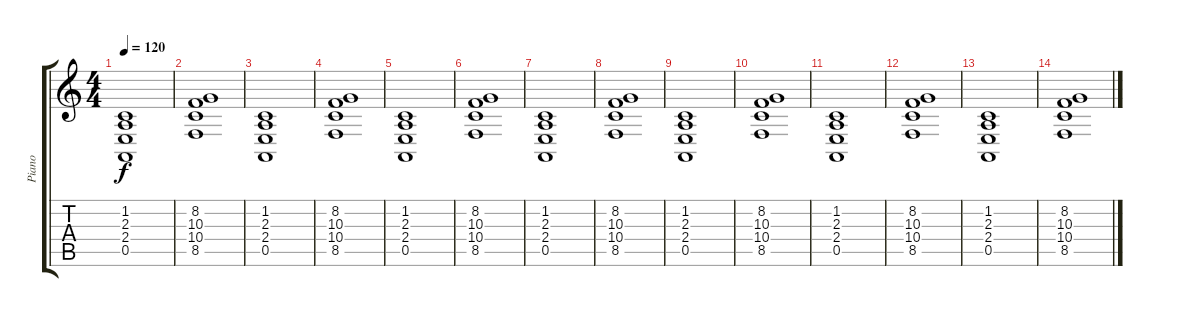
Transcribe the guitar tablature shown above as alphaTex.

\track ("Piano" "Piano") {instrument acousticgrandpiano}
\staff {score tabs}
\tuning (E4 B3 G3 D3 A2 E2) {hide}
\ts (4 4)
\tempo 120
\clef g2
\ks c
(1.2 2.3 2.4 0.5).1{dy f} |
(8.2 10.3 10.4 8.5).1 |
(1.2 2.3 2.4 0.5).1 |
(8.2 10.3 10.4 8.5).1 |
(1.2 2.3 2.4 0.5).1 |
(8.2 10.3 10.4 8.5).1 |
(1.2 2.3 2.4 0.5).1 |
(8.2 10.3 10.4 8.5).1 |
(1.2 2.3 2.4 0.5).1 |
(8.2 10.3 10.4 8.5).1 |
(1.2 2.3 2.4 0.5).1 |
(8.2 10.3 10.4 8.5).1 |
(1.2 2.3 2.4 0.5).1 |
(8.2 10.3 10.4 8.5).1
